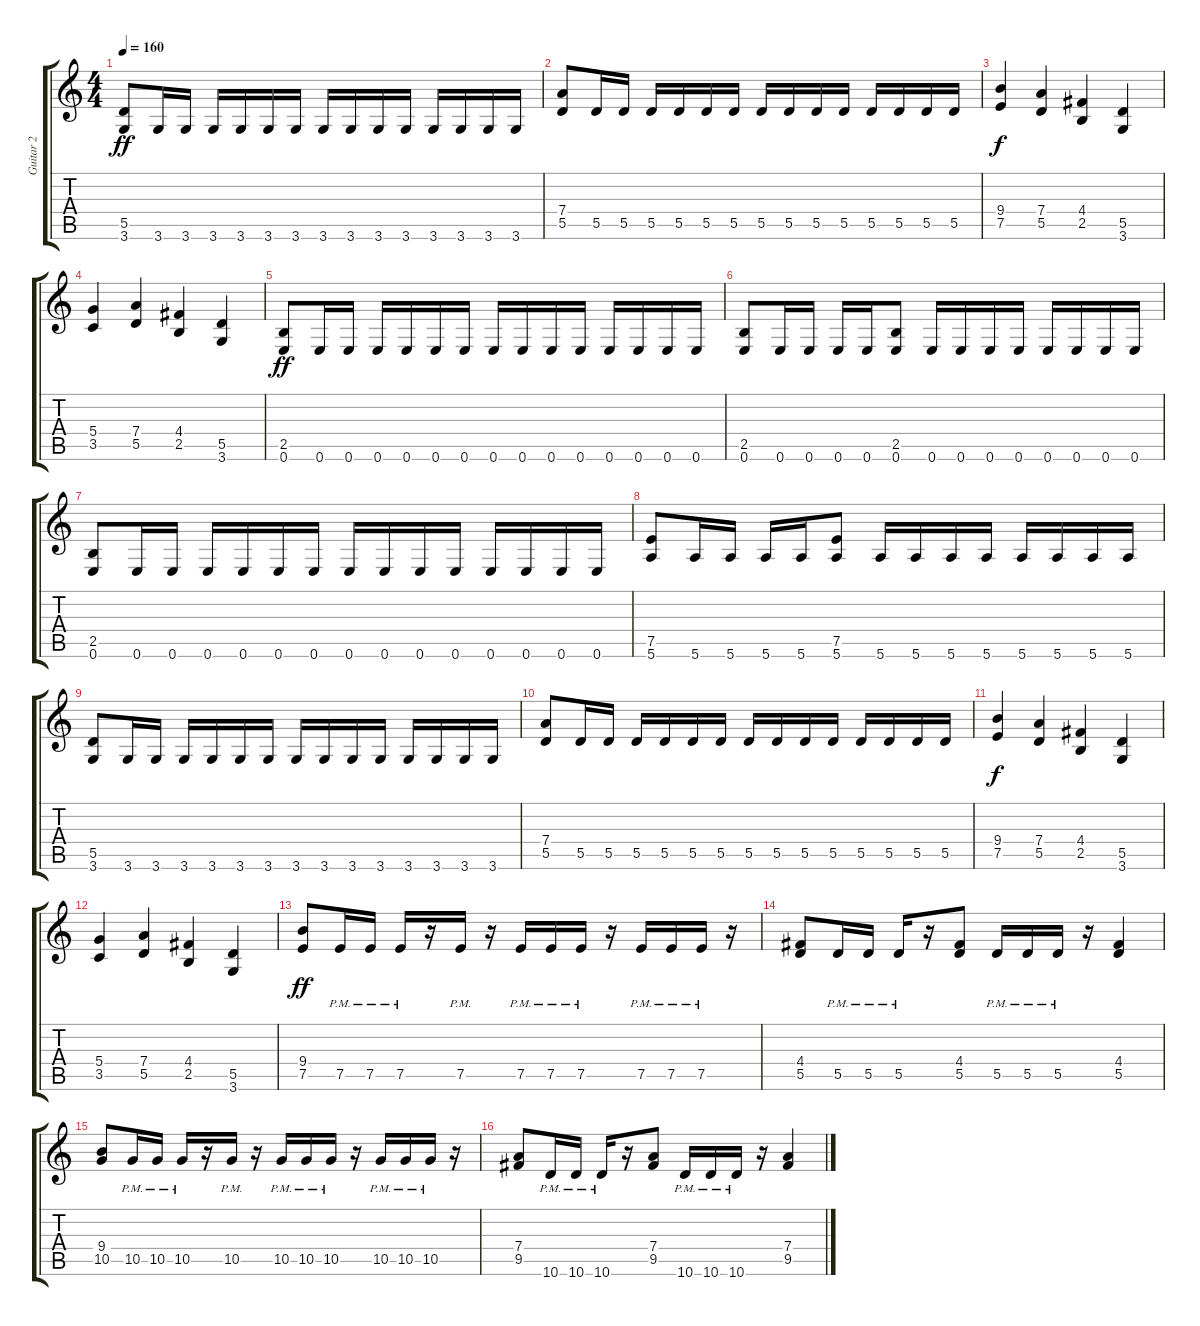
\track ("Guitar 2" "Guitar 2") {instrument distortionguitar}
\staff {score tabs}
\tuning (E4 B3 G3 D3 A2 E2) {hide}
\ts (4 4)
\tempo 160
\clef g2
\ks c
(5.5 3.6).8{dy ff} 3.6.16 3.6.16 3.6.16 3.6.16 3.6.16 3.6.16 3.6.16 3.6.16 3.6.16 3.6.16 3.6.16 3.6.16 3.6.16 3.6.16 |
(7.4 5.5).8 5.5.16 5.5.16 5.5.16 5.5.16 5.5.16 5.5.16 5.5.16 5.5.16 5.5.16 5.5.16 5.5.16 5.5.16 5.5.16 5.5.16 |
(9.4 7.5).4{dy f} (7.4 5.5).4 (4.4 2.5).4 (5.5 3.6).4 |
(5.4 3.5).4 (7.4 5.5).4 (4.4 2.5).4 (5.5 3.6).4 |
(2.5 0.6).8{dy ff} 0.6.16 0.6.16 0.6.16 0.6.16 0.6.16 0.6.16 0.6.16 0.6.16 0.6.16 0.6.16 0.6.16 0.6.16 0.6.16 0.6.16 |
(2.5 0.6).8 0.6.16 0.6.16 0.6.16 0.6.16 (2.5 0.6).8 0.6.16 0.6.16 0.6.16 0.6.16 0.6.16 0.6.16 0.6.16 0.6.16 |
(2.5 0.6).8 0.6.16 0.6.16 0.6.16 0.6.16 0.6.16 0.6.16 0.6.16 0.6.16 0.6.16 0.6.16 0.6.16 0.6.16 0.6.16 0.6.16 |
(7.5 5.6).8 5.6.16 5.6.16 5.6.16 5.6.16 (7.5 5.6).8 5.6.16 5.6.16 5.6.16 5.6.16 5.6.16 5.6.16 5.6.16 5.6.16 |
(5.5 3.6).8 3.6.16 3.6.16 3.6.16 3.6.16 3.6.16 3.6.16 3.6.16 3.6.16 3.6.16 3.6.16 3.6.16 3.6.16 3.6.16 3.6.16 |
(7.4 5.5).8 5.5.16 5.5.16 5.5.16 5.5.16 5.5.16 5.5.16 5.5.16 5.5.16 5.5.16 5.5.16 5.5.16 5.5.16 5.5.16 5.5.16 |
(9.4 7.5).4{dy f} (7.4 5.5).4 (4.4 2.5).4 (5.5 3.6).4 |
(5.4 3.5).4 (7.4 5.5).4 (4.4 2.5).4 (5.5 3.6).4 |
(9.4 7.5).8{dy ff} 7.5{pm}.16 7.5{pm}.16 7.5{pm}.16 r.16 7.5{pm}.16 r.16 7.5{pm}.16 7.5{pm}.16 7.5{pm}.16 r.16 7.5{pm}.16 7.5{pm}.16 7.5{pm}.16 r.16 |
(4.4 5.5).8 5.5{pm}.16 5.5{pm}.16 5.5{pm}.16 r.16 (4.4 5.5).8 5.5{pm}.16 5.5{pm}.16 5.5{pm}.16 r.16 (4.4 5.5).4 |
(9.4 10.5).8 10.5{pm}.16 10.5{pm}.16 10.5{pm}.16 r.16 10.5{pm}.16 r.16 10.5{pm}.16 10.5{pm}.16 10.5{pm}.16 r.16 10.5{pm}.16 10.5{pm}.16 10.5{pm}.16 r.16 |
(7.4 9.5).8 10.6{pm}.16 10.6{pm}.16 10.6{pm}.16 r.16 (7.4 9.5).8 10.6{pm}.16 10.6{pm}.16 10.6{pm}.16 r.16 (7.4 9.5).4
